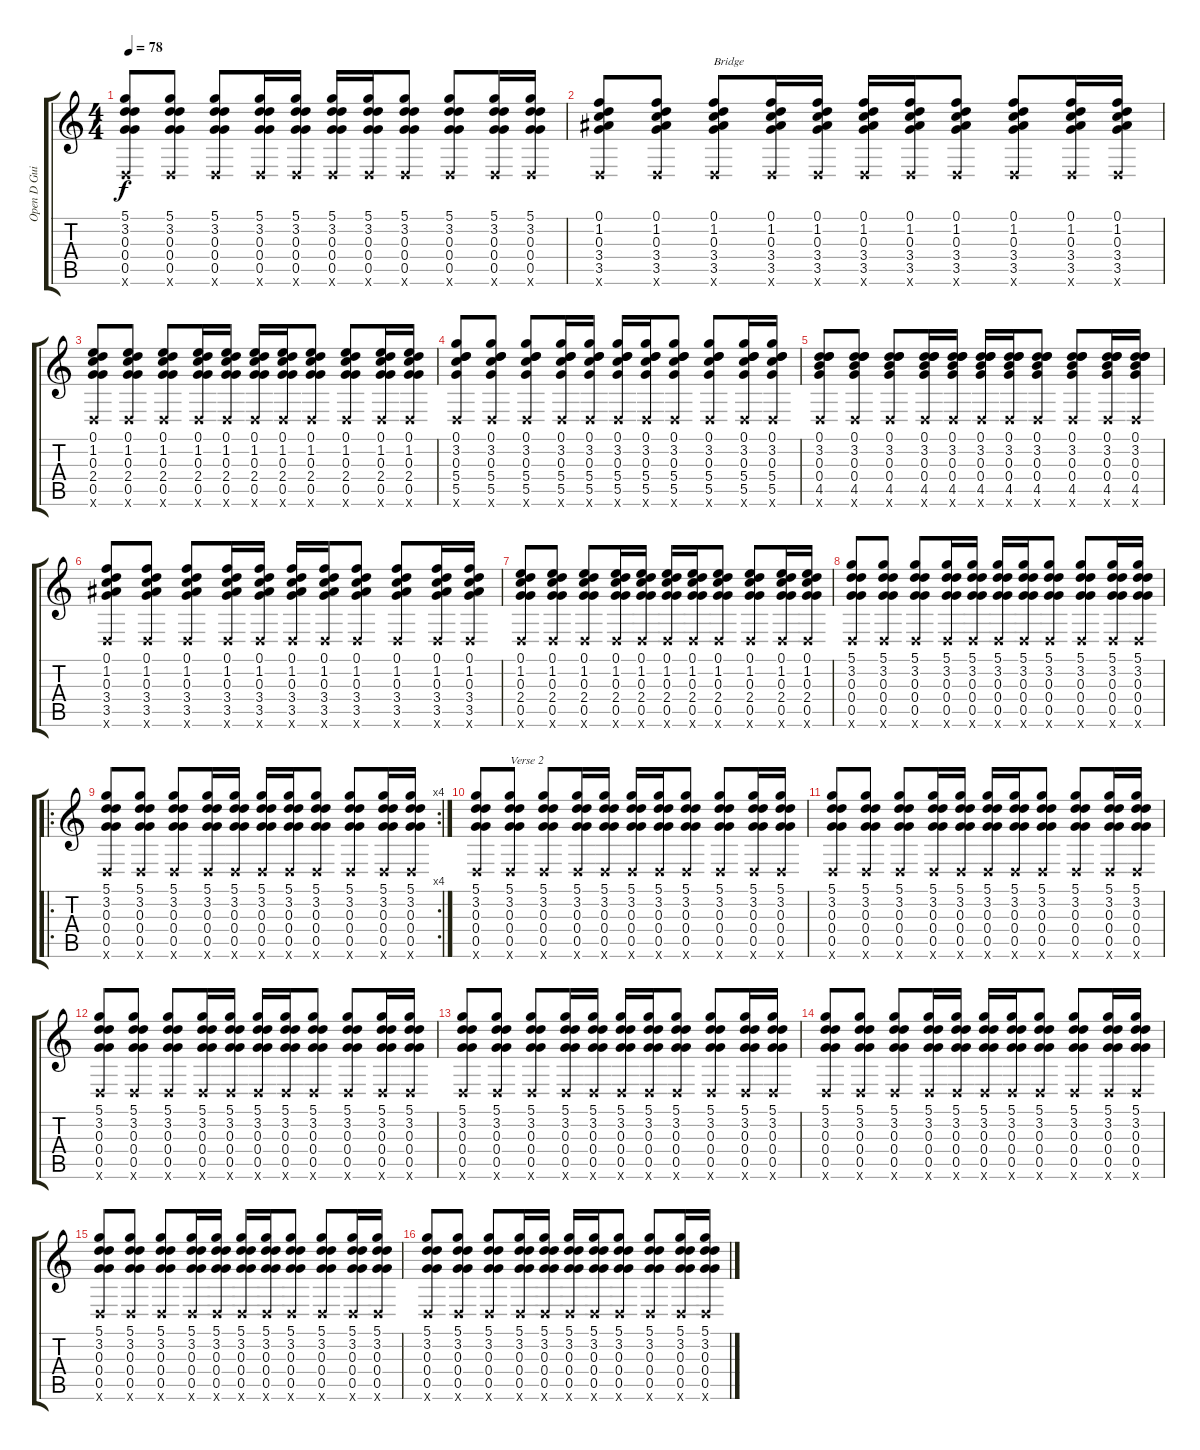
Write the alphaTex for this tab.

\track ("Open D Guitar" "Open D Gui") {instrument acousticguitarsteel}
\staff {score tabs}
\tuning (D4 B3 G3 D4 G3 D2) {hide}
\ts (4 4)
\tempo 78
\clef g2
\ks c
(5.1 3.2 0.3 0.4 0.5 0.6{x}).8{dy f} (5.1 3.2 0.3 0.4 0.5 0.6{x}).8 (5.1 3.2 0.3 0.4 0.5 0.6{x}).8 (5.1 3.2 0.3 0.4 0.5 0.6{x}).16 (5.1 3.2 0.3 0.4 0.5 0.6{x}).16 (5.1 3.2 0.3 0.4 0.5 0.6{x}).16 (5.1 3.2 0.3 0.4 0.5 0.6{x}).16 (5.1 3.2 0.3 0.4 0.5 0.6{x}).8 (5.1 3.2 0.3 0.4 0.5 0.6{x}).8 (5.1 3.2 0.3 0.4 0.5 0.6{x}).16 (5.1 3.2 0.3 0.4 0.5 0.6{x}).16 |
(0.1 1.2 0.3 3.4 3.5 0.6{x}).8 (0.1 1.2 0.3 3.4 3.5 0.6{x}).8 (0.1 1.2 0.3 3.4 3.5 0.6{x}).8{txt "Bridge"} (0.1 1.2 0.3 3.4 3.5 0.6{x}).16 (0.1 1.2 0.3 3.4 3.5 0.6{x}).16 (0.1 1.2 0.3 3.4 3.5 0.6{x}).16 (0.1 1.2 0.3 3.4 3.5 0.6{x}).16 (0.1 1.2 0.3 3.4 3.5 0.6{x}).8 (0.1 1.2 0.3 3.4 3.5 0.6{x}).8 (0.1 1.2 0.3 3.4 3.5 0.6{x}).16 (0.1 1.2 0.3 3.4 3.5 0.6{x}).16 |
(0.1 1.2 0.3 2.4 0.5 0.6{x}).8 (0.1 1.2 0.3 2.4 0.5 0.6{x}).8 (0.1 1.2 0.3 2.4 0.5 0.6{x}).8 (0.1 1.2 0.3 2.4 0.5 0.6{x}).16 (0.1 1.2 0.3 2.4 0.5 0.6{x}).16 (0.1 1.2 0.3 2.4 0.5 0.6{x}).16 (0.1 1.2 0.3 2.4 0.5 0.6{x}).16 (0.1 1.2 0.3 2.4 0.5 0.6{x}).8 (0.1 1.2 0.3 2.4 0.5 0.6{x}).8 (0.1 1.2 0.3 2.4 0.5 0.6{x}).16 (0.1 1.2 0.3 2.4 0.5 0.6{x}).16 |
(0.1 3.2 0.3 5.4 5.5 0.6{x}).8 (0.1 3.2 0.3 5.4 5.5 0.6{x}).8 (0.1 3.2 0.3 5.4 5.5 0.6{x}).8 (0.1 3.2 0.3 5.4 5.5 0.6{x}).16 (0.1 3.2 0.3 5.4 5.5 0.6{x}).16 (0.1 3.2 0.3 5.4 5.5 0.6{x}).16 (0.1 3.2 0.3 5.4 5.5 0.6{x}).16 (0.1 3.2 0.3 5.4 5.5 0.6{x}).8 (0.1 3.2 0.3 5.4 5.5 0.6{x}).8 (0.1 3.2 0.3 5.4 5.5 0.6{x}).16 (0.1 3.2 0.3 5.4 5.5 0.6{x}).16 |
(0.1 3.2 0.3 0.4 4.5 0.6{x}).8 (0.1 3.2 0.3 0.4 4.5 0.6{x}).8 (0.1 3.2 0.3 0.4 4.5 0.6{x}).8 (0.1 3.2 0.3 0.4 4.5 0.6{x}).16 (0.1 3.2 0.3 0.4 4.5 0.6{x}).16 (0.1 3.2 0.3 0.4 4.5 0.6{x}).16 (0.1 3.2 0.3 0.4 4.5 0.6{x}).16 (0.1 3.2 0.3 0.4 4.5 0.6{x}).8 (0.1 3.2 0.3 0.4 4.5 0.6{x}).8 (0.1 3.2 0.3 0.4 4.5 0.6{x}).16 (0.1 3.2 0.3 0.4 4.5 0.6{x}).16 |
(0.1 1.2 0.3 3.4 3.5 0.6{x}).8 (0.1 1.2 0.3 3.4 3.5 0.6{x}).8 (0.1 1.2 0.3 3.4 3.5 0.6{x}).8 (0.1 1.2 0.3 3.4 3.5 0.6{x}).16 (0.1 1.2 0.3 3.4 3.5 0.6{x}).16 (0.1 1.2 0.3 3.4 3.5 0.6{x}).16 (0.1 1.2 0.3 3.4 3.5 0.6{x}).16 (0.1 1.2 0.3 3.4 3.5 0.6{x}).8 (0.1 1.2 0.3 3.4 3.5 0.6{x}).8 (0.1 1.2 0.3 3.4 3.5 0.6{x}).16 (0.1 1.2 0.3 3.4 3.5 0.6{x}).16 |
(0.1 1.2 0.3 2.4 0.5 0.6{x}).8 (0.1 1.2 0.3 2.4 0.5 0.6{x}).8 (0.1 1.2 0.3 2.4 0.5 0.6{x}).8 (0.1 1.2 0.3 2.4 0.5 0.6{x}).16 (0.1 1.2 0.3 2.4 0.5 0.6{x}).16 (0.1 1.2 0.3 2.4 0.5 0.6{x}).16 (0.1 1.2 0.3 2.4 0.5 0.6{x}).16 (0.1 1.2 0.3 2.4 0.5 0.6{x}).8 (0.1 1.2 0.3 2.4 0.5 0.6{x}).8 (0.1 1.2 0.3 2.4 0.5 0.6{x}).16 (0.1 1.2 0.3 2.4 0.5 0.6{x}).16 |
(5.1 3.2 0.3 0.4 0.5 0.6{x}).8 (5.1 3.2 0.3 0.4 0.5 0.6{x}).8 (5.1 3.2 0.3 0.4 0.5 0.6{x}).8 (5.1 3.2 0.3 0.4 0.5 0.6{x}).16 (5.1 3.2 0.3 0.4 0.5 0.6{x}).16 (5.1 3.2 0.3 0.4 0.5 0.6{x}).16 (5.1 3.2 0.3 0.4 0.5 0.6{x}).16 (5.1 3.2 0.3 0.4 0.5 0.6{x}).8 (5.1 3.2 0.3 0.4 0.5 0.6{x}).8 (5.1 3.2 0.3 0.4 0.5 0.6{x}).16 (5.1 3.2 0.3 0.4 0.5 0.6{x}).16 |
\ro
\rc 4
(5.1 3.2 0.3 0.4 0.5 0.6{x}).8 (5.1 3.2 0.3 0.4 0.5 0.6{x}).8 (5.1 3.2 0.3 0.4 0.5 0.6{x}).8 (5.1 3.2 0.3 0.4 0.5 0.6{x}).16 (5.1 3.2 0.3 0.4 0.5 0.6{x}).16 (5.1 3.2 0.3 0.4 0.5 0.6{x}).16 (5.1 3.2 0.3 0.4 0.5 0.6{x}).16 (5.1 3.2 0.3 0.4 0.5 0.6{x}).8 (5.1 3.2 0.3 0.4 0.5 0.6{x}).8 (5.1 3.2 0.3 0.4 0.5 0.6{x}).16 (5.1 3.2 0.3 0.4 0.5 0.6{x}).16 |
(5.1 3.2 0.3 0.4 0.5 0.6{x}).8 (5.1 3.2 0.3 0.4 0.5 0.6{x}).8{txt "Verse 2"} (5.1 3.2 0.3 0.4 0.5 0.6{x}).8 (5.1 3.2 0.3 0.4 0.5 0.6{x}).16 (5.1 3.2 0.3 0.4 0.5 0.6{x}).16 (5.1 3.2 0.3 0.4 0.5 0.6{x}).16 (5.1 3.2 0.3 0.4 0.5 0.6{x}).16 (5.1 3.2 0.3 0.4 0.5 0.6{x}).8 (5.1 3.2 0.3 0.4 0.5 0.6{x}).8 (5.1 3.2 0.3 0.4 0.5 0.6{x}).16 (5.1 3.2 0.3 0.4 0.5 0.6{x}).16 |
(5.1 3.2 0.3 0.4 0.5 0.6{x}).8 (5.1 3.2 0.3 0.4 0.5 0.6{x}).8 (5.1 3.2 0.3 0.4 0.5 0.6{x}).8 (5.1 3.2 0.3 0.4 0.5 0.6{x}).16 (5.1 3.2 0.3 0.4 0.5 0.6{x}).16 (5.1 3.2 0.3 0.4 0.5 0.6{x}).16 (5.1 3.2 0.3 0.4 0.5 0.6{x}).16 (5.1 3.2 0.3 0.4 0.5 0.6{x}).8 (5.1 3.2 0.3 0.4 0.5 0.6{x}).8 (5.1 3.2 0.3 0.4 0.5 0.6{x}).16 (5.1 3.2 0.3 0.4 0.5 0.6{x}).16 |
(5.1 3.2 0.3 0.4 0.5 0.6{x}).8 (5.1 3.2 0.3 0.4 0.5 0.6{x}).8 (5.1 3.2 0.3 0.4 0.5 0.6{x}).8 (5.1 3.2 0.3 0.4 0.5 0.6{x}).16 (5.1 3.2 0.3 0.4 0.5 0.6{x}).16 (5.1 3.2 0.3 0.4 0.5 0.6{x}).16 (5.1 3.2 0.3 0.4 0.5 0.6{x}).16 (5.1 3.2 0.3 0.4 0.5 0.6{x}).8 (5.1 3.2 0.3 0.4 0.5 0.6{x}).8 (5.1 3.2 0.3 0.4 0.5 0.6{x}).16 (5.1 3.2 0.3 0.4 0.5 0.6{x}).16 |
(5.1 3.2 0.3 0.4 0.5 0.6{x}).8 (5.1 3.2 0.3 0.4 0.5 0.6{x}).8 (5.1 3.2 0.3 0.4 0.5 0.6{x}).8 (5.1 3.2 0.3 0.4 0.5 0.6{x}).16 (5.1 3.2 0.3 0.4 0.5 0.6{x}).16 (5.1 3.2 0.3 0.4 0.5 0.6{x}).16 (5.1 3.2 0.3 0.4 0.5 0.6{x}).16 (5.1 3.2 0.3 0.4 0.5 0.6{x}).8 (5.1 3.2 0.3 0.4 0.5 0.6{x}).8 (5.1 3.2 0.3 0.4 0.5 0.6{x}).16 (5.1 3.2 0.3 0.4 0.5 0.6{x}).16 |
(5.1 3.2 0.3 0.4 0.5 0.6{x}).8 (5.1 3.2 0.3 0.4 0.5 0.6{x}).8 (5.1 3.2 0.3 0.4 0.5 0.6{x}).8 (5.1 3.2 0.3 0.4 0.5 0.6{x}).16 (5.1 3.2 0.3 0.4 0.5 0.6{x}).16 (5.1 3.2 0.3 0.4 0.5 0.6{x}).16 (5.1 3.2 0.3 0.4 0.5 0.6{x}).16 (5.1 3.2 0.3 0.4 0.5 0.6{x}).8 (5.1 3.2 0.3 0.4 0.5 0.6{x}).8 (5.1 3.2 0.3 0.4 0.5 0.6{x}).16 (5.1 3.2 0.3 0.4 0.5 0.6{x}).16 |
(5.1 3.2 0.3 0.4 0.5 0.6{x}).8 (5.1 3.2 0.3 0.4 0.5 0.6{x}).8 (5.1 3.2 0.3 0.4 0.5 0.6{x}).8 (5.1 3.2 0.3 0.4 0.5 0.6{x}).16 (5.1 3.2 0.3 0.4 0.5 0.6{x}).16 (5.1 3.2 0.3 0.4 0.5 0.6{x}).16 (5.1 3.2 0.3 0.4 0.5 0.6{x}).16 (5.1 3.2 0.3 0.4 0.5 0.6{x}).8 (5.1 3.2 0.3 0.4 0.5 0.6{x}).8 (5.1 3.2 0.3 0.4 0.5 0.6{x}).16 (5.1 3.2 0.3 0.4 0.5 0.6{x}).16 |
(5.1 3.2 0.3 0.4 0.5 0.6{x}).8 (5.1 3.2 0.3 0.4 0.5 0.6{x}).8 (5.1 3.2 0.3 0.4 0.5 0.6{x}).8 (5.1 3.2 0.3 0.4 0.5 0.6{x}).16 (5.1 3.2 0.3 0.4 0.5 0.6{x}).16 (5.1 3.2 0.3 0.4 0.5 0.6{x}).16 (5.1 3.2 0.3 0.4 0.5 0.6{x}).16 (5.1 3.2 0.3 0.4 0.5 0.6{x}).8 (5.1 3.2 0.3 0.4 0.5 0.6{x}).8 (5.1 3.2 0.3 0.4 0.5 0.6{x}).16 (5.1 3.2 0.3 0.4 0.5 0.6{x}).16
